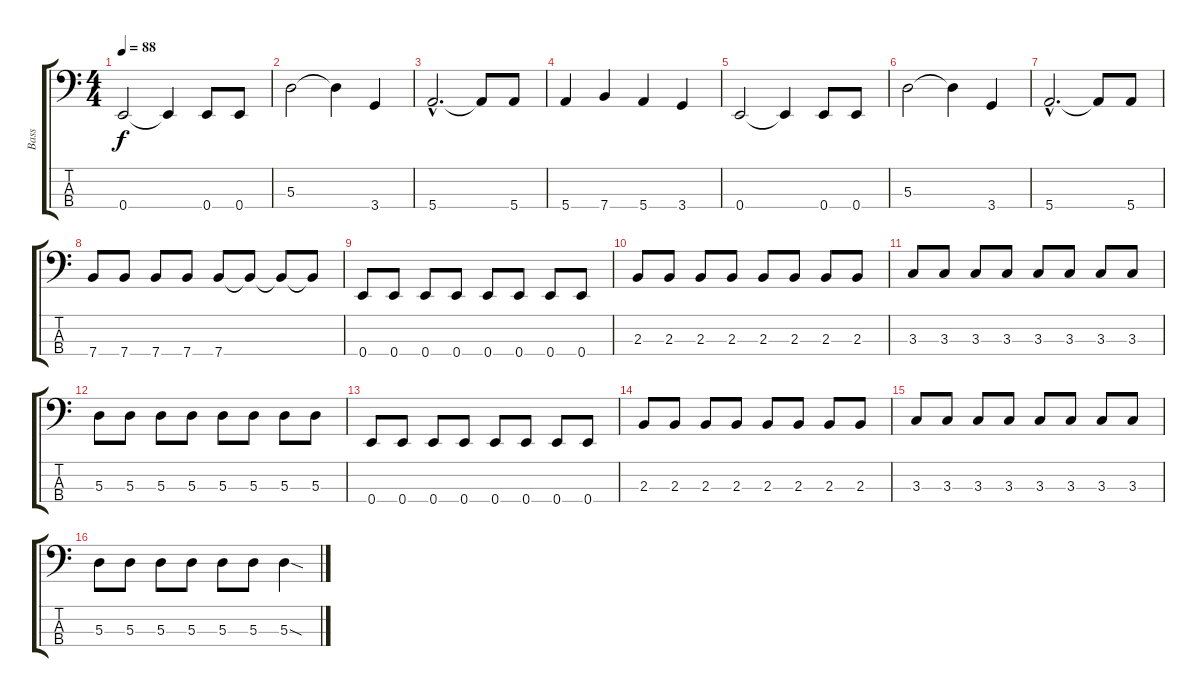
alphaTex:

\track ("Bass" "Bass") {instrument electricbassfinger}
\staff {score tabs}
\tuning (G2 D2 A1 E1) {hide}
\ts (4 4)
\tempo 88
\clef f4
\ks c
0.4.2{dy f} 0.4{t}.4 0.4.8 0.4.8 |
5.3.2 5.3{t}.4 3.4.4 |
5.4{hac}.2{d} 5.4{t}.8 5.4.8 |
5.4.4 7.4.4 5.4.4 3.4.4 |
0.4.2 0.4{t}.4 0.4.8 0.4.8 |
5.3.2 5.3{t}.4 3.4.4 |
5.4{hac}.2{d} 5.4{t}.8 5.4.8 |
7.4.8 7.4.8 7.4.8 7.4.8 7.4.8 7.4{t}.8 7.4{t}.8 7.4{t}.8 |
0.4.8 0.4.8 0.4.8 0.4.8 0.4.8 0.4.8 0.4.8 0.4.8 |
2.3.8 2.3.8 2.3.8 2.3.8 2.3.8 2.3.8 2.3.8 2.3.8 |
3.3.8 3.3.8 3.3.8 3.3.8 3.3.8 3.3.8 3.3.8 3.3.8 |
5.3.8 5.3.8 5.3.8 5.3.8 5.3.8 5.3.8 5.3.8 5.3.8 |
0.4.8 0.4.8 0.4.8 0.4.8 0.4.8 0.4.8 0.4.8 0.4.8 |
2.3.8 2.3.8 2.3.8 2.3.8 2.3.8 2.3.8 2.3.8 2.3.8 |
3.3.8 3.3.8 3.3.8 3.3.8 3.3.8 3.3.8 3.3.8 3.3.8 |
5.3.8 5.3.8 5.3.8 5.3.8 5.3.8 5.3.8 5.3{sod}.4
